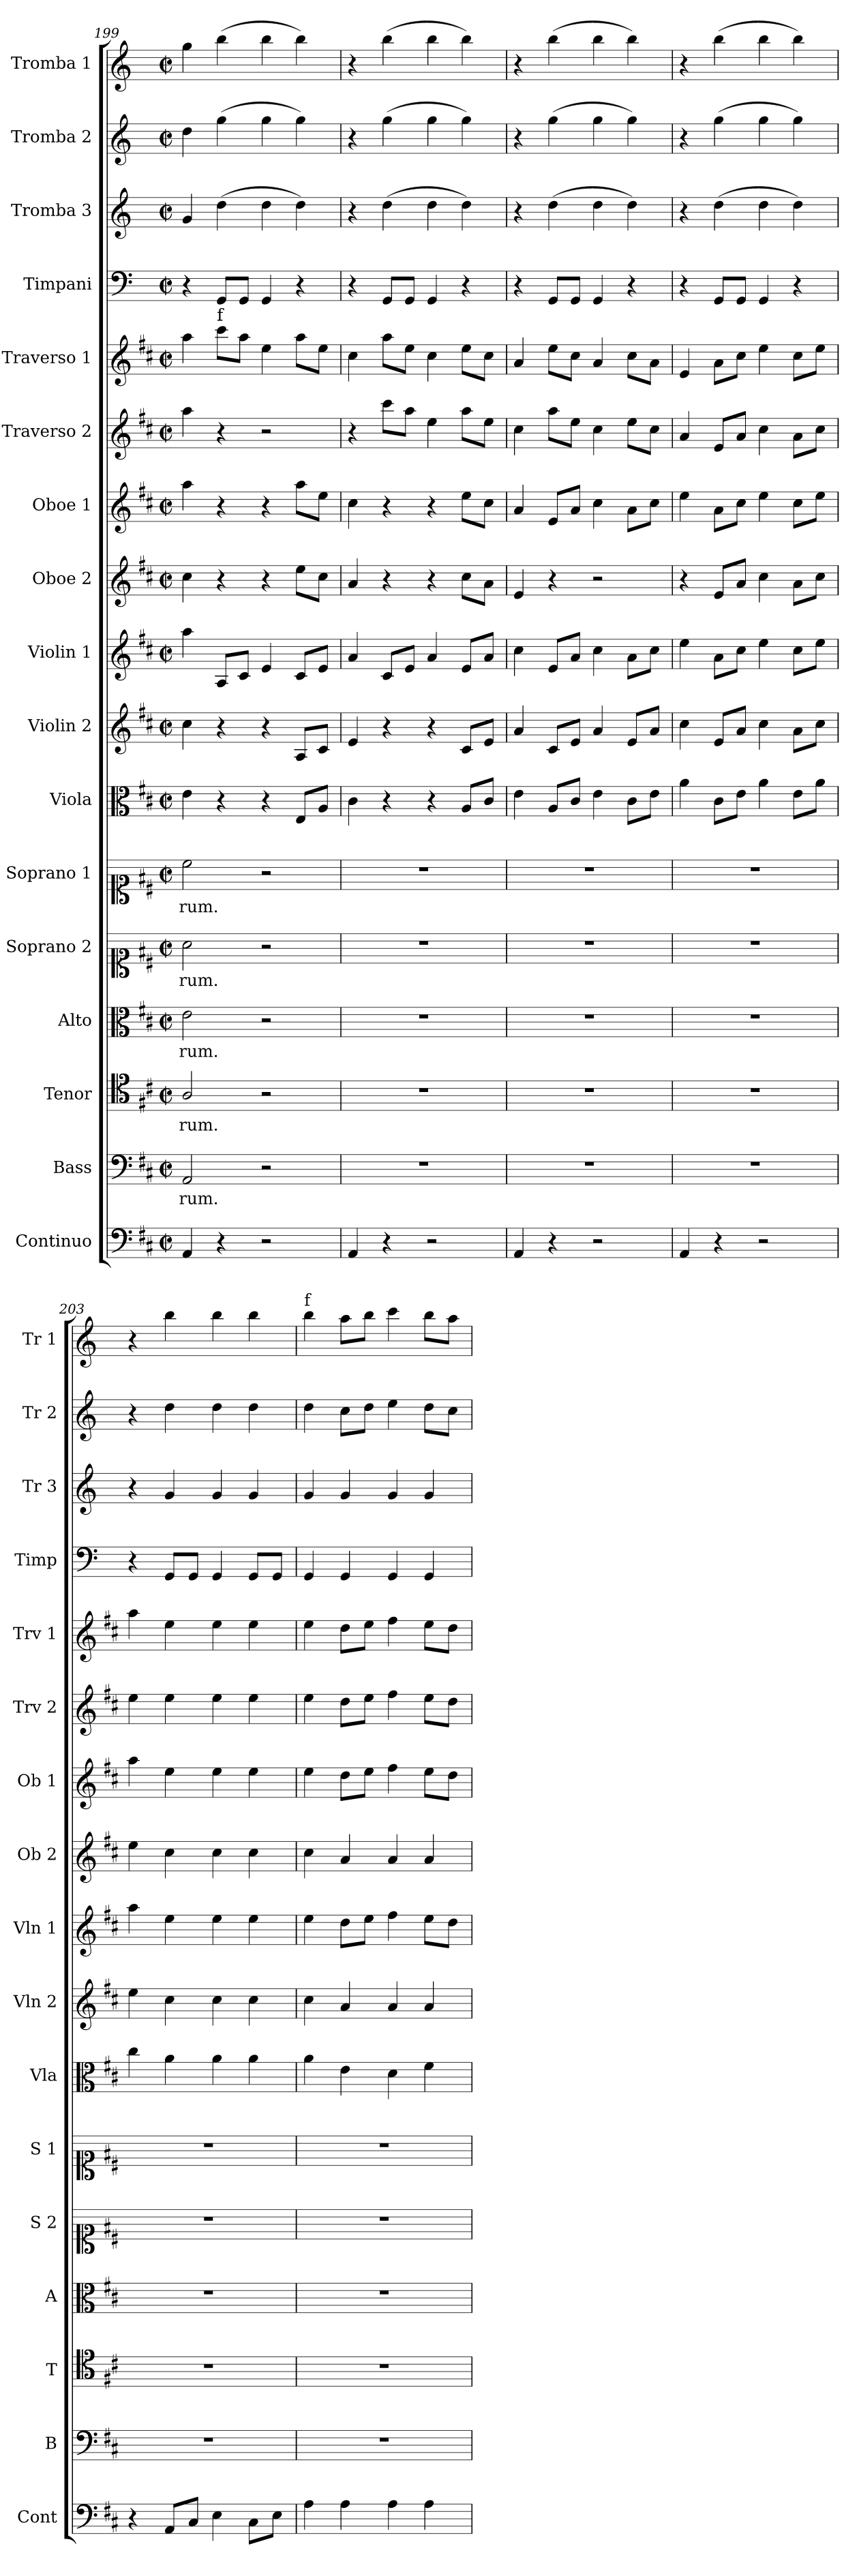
**kern	**kern	**text	**kern	**text	**kern	**text	**kern	**text	**kern	**text	**kern	**kern	**kern	**kern	**kern	**kern	**kern	**kern	**kern	**kern	**kern
*part17	*part16	*part16	*part15	*part15	*part14	*part14	*part13	*part13	*part12	*part12	*part11	*part10	*part9	*part8	*part7	*part6	*part5	*part4	*part3	*part2	*part1
*staff17	*staff16	*staff16	*staff15	*staff15	*staff14	*staff14	*staff13	*staff13	*staff12	*staff12	*staff11	*staff10	*staff9	*staff8	*staff7	*staff6	*staff5	*staff4	*staff3	*staff2	*staff1
*I"Continuo	*I"Bass	*	*I"Tenor	*	*I"Alto	*	*I"Soprano 2	*	*I"Soprano 1	*	*I"Viola	*I"Violin 2	*I"Violin 1	*I"Oboe 2	*I"Oboe 1	*I"Traverso 2	*I"Traverso 1	*I"Timpani	*I"Tromba 3	*I"Tromba 2	*I"Tromba 1
*I'Cont	*I'B	*	*I'T	*	*I'A	*	*I'S 2	*	*I'S 1	*	*I'Vla	*I'Vln 2	*I'Vln 1	*I'Ob 2	*I'Ob 1	*I'Trv 2	*I'Trv 1	*I'Timp	*I'Tr 3	*I'Tr 2	*I'Tr 1
*clefF4	*clefF4	*	*clefC4	*	*clefC3	*	*clefC1	*	*clefC1	*	*clefC3	*clefG2	*clefG2	*clefG2	*clefG2	*clefG2	*clefG2	*clefF4	*clefG2	*clefG2	*clefG2
*	*	*	*	*	*	*	*	*	*	*	*	*	*	*	*	*	*	*ITrd-1c-2	*ITrd-1c-2	*ITrd-1c-2	*ITrd-1c-2
*k[f#c#]	*k[f#c#]	*	*k[f#c#]	*	*k[f#c#]	*	*k[f#c#]	*	*k[f#c#]	*	*k[f#c#]	*k[f#c#]	*k[f#c#]	*k[f#c#]	*k[f#c#]	*k[f#c#]	*k[f#c#]	*k[f#c#]	*k[f#c#]	*k[f#c#]	*k[f#c#]
*M2/2	*M2/2	*	*M2/2	*	*M2/2	*	*M2/2	*	*M2/2	*	*M2/2	*M2/2	*M2/2	*M2/2	*M2/2	*M2/2	*M2/2	*M2/2	*M2/2	*M2/2	*M2/2
*met(c|)	*met(c|)	*	*met(c|)	*	*met(c|)	*	*met(c|)	*	*met(c|)	*	*met(c|)	*met(c|)	*met(c|)	*met(c|)	*met(c|)	*met(c|)	*met(c|)	*met(c|)	*met(c|)	*met(c|)	*met(c|)
=199	=199	=199	=199	=199	=199	=199	=199	=199	=199	=199	=199	=199	=199	=199	=199	=199	=199	=199	=199	=199	=199
!	!	!LO:LY:b	!	!LO:LY:b	!	!LO:LY:b	!	!LO:LY:b	!	!LO:LY:b	!	!	!	!	!	!	!	!	!	!	!
4AA/	2AA/	-rum.	2A/	-rum.	2e\	-rum.	2a\	-rum.	2cc#\	-rum.	4e\	4cc#\	4aa\	4cc#\	4aa\	4aa\	4aa\	4r	4a/	4ee\	4aa\
!	!	!	!	!	!	!	!	!	!	!	!	!	!	!	!	!	!LO:TX:a:t=f	!	!	!	!
4r	.	.	.	.	.	.	.	.	.	.	4r	4r	8A/L	4r	4r	4r	8ccc#\L	8AA/L	(4ee\	(4aa\	(4ccc#\
.	.	.	.	.	.	.	.	.	.	.	.	.	8c#/J	.	.	.	8aa\J	8AA/J	.	.	.
2r	2r	.	2r	.	2r	.	2r	.	2r	.	4r	4r	4e/	4r	4r	2r	4ee\	4AA/	4ee\	4aa\	4ccc#\
.	.	.	.	.	.	.	.	.	.	.	8E/L	8A/L	8c#/L	8ee\L	8aa\L	.	8aa\L	4r	4ee\)	4aa\)	4ccc#\)
.	.	.	.	.	.	.	.	.	.	.	8A/J	8c#/J	8e/J	8cc#\J	8ee\J	.	8ee\J	.	.	.	.
=200	=200	=200	=200	=200	=200	=200	=200	=200	=200	=200	=200	=200	=200	=200	=200	=200	=200	=200	=200	=200	=200
4AA/	1r	.	1r	.	1r	.	1r	.	1r	.	4c#\	4e/	4a/	4a/	4cc#\	4r	4cc#\	4r	4r	4r	4r
4r	.	.	.	.	.	.	.	.	.	.	4r	4r	8c#/L	4r	4r	8ccc#\L	8aa\L	8AA/L	(4ee\	(4aa\	(4ccc#\
.	.	.	.	.	.	.	.	.	.	.	.	.	8e/J	.	.	8aa\J	8ee\J	8AA/J	.	.	.
2r	.	.	.	.	.	.	.	.	.	.	4r	4r	4a/	4r	4r	4ee\	4cc#\	4AA/	4ee\	4aa\	4ccc#\
.	.	.	.	.	.	.	.	.	.	.	8A/L	8c#/L	8e/L	8cc#\L	8ee\L	8aa\L	8ee\L	4r	4ee\)	4aa\)	4ccc#\)
.	.	.	.	.	.	.	.	.	.	.	8c#/J	8e/J	8a/J	8a\J	8cc#\J	8ee\J	8cc#\J	.	.	.	.
=201	=201	=201	=201	=201	=201	=201	=201	=201	=201	=201	=201	=201	=201	=201	=201	=201	=201	=201	=201	=201	=201
4AA/	1r	.	1r	.	1r	.	1r	.	1r	.	4e\	4a/	4cc#\	4e/	4a/	4cc#\	4a/	4r	4r	4r	4r
4r	.	.	.	.	.	.	.	.	.	.	8A/L	8c#/L	8e/L	4r	8e/L	8aa\L	8ee\L	8AA/L	(4ee\	(4aa\	(4ccc#\
.	.	.	.	.	.	.	.	.	.	.	8c#/J	8e/J	8a/J	.	8a/J	8ee\J	8cc#\J	8AA/J	.	.	.
2r	.	.	.	.	.	.	.	.	.	.	4e\	4a/	4cc#\	2r	4cc#\	4cc#\	4a/	4AA/	4ee\	4aa\	4ccc#\
.	.	.	.	.	.	.	.	.	.	.	8c#\L	8e/L	8a\L	.	8a\L	8ee\L	8cc#\L	4r	4ee\)	4aa\)	4ccc#\)
.	.	.	.	.	.	.	.	.	.	.	8e\J	8a/J	8cc#\J	.	8cc#\J	8cc#\J	8a\J	.	.	.	.
=202	=202	=202	=202	=202	=202	=202	=202	=202	=202	=202	=202	=202	=202	=202	=202	=202	=202	=202	=202	=202	=202
4AA/	1r	.	1r	.	1r	.	1r	.	1r	.	4a\	4cc#\	4ee\	4r	4ee\	4a/	4e/	4r	4r	4r	4r
4r	.	.	.	.	.	.	.	.	.	.	8c#\L	8e/L	8a\L	8e/L	8a\L	8e/L	8a\L	8AA/L	(4ee\	(4aa\	(4ccc#\
.	.	.	.	.	.	.	.	.	.	.	8e\J	8a/J	8cc#\J	8a/J	8cc#\J	8a/J	8cc#\J	8AA/J	.	.	.
2r	.	.	.	.	.	.	.	.	.	.	4a\	4cc#\	4ee\	4cc#\	4ee\	4cc#\	4ee\	4AA/	4ee\	4aa\	4ccc#\
.	.	.	.	.	.	.	.	.	.	.	8e\L	8a\L	8cc#\L	8a\L	8cc#\L	8a\L	8cc#\L	4r	4ee\)	4aa\)	4ccc#\)
.	.	.	.	.	.	.	.	.	.	.	8a\J	8cc#\J	8ee\J	8cc#\J	8ee\J	8cc#\J	8ee\J	.	.	.	.
!!LO:PB:g=z
=203	=203	=203	=203	=203	=203	=203	=203	=203	=203	=203	=203	=203	=203	=203	=203	=203	=203	=203	=203	=203	=203
4r	1r	.	1r	.	1r	.	1r	.	1r	.	4cc#\	4ee\	4aa\	4ee\	4aa\	4ee\	4aa\	4r	4r	4r	4r
8AA/L	.	.	.	.	.	.	.	.	.	.	4a\	4cc#\	4ee\	4cc#\	4ee\	4ee\	4ee\	8AA/L	4a/	4ee\	4ccc#\
8C#/J	.	.	.	.	.	.	.	.	.	.	.	.	.	.	.	.	.	8AA/J	.	.	.
4E\	.	.	.	.	.	.	.	.	.	.	4a\	4cc#\	4ee\	4cc#\	4ee\	4ee\	4ee\	4AA/	4a/	4ee\	4ccc#\
8C#\L	.	.	.	.	.	.	.	.	.	.	4a\	4cc#\	4ee\	4cc#\	4ee\	4ee\	4ee\	8AA/L	4a/	4ee\	4ccc#\
8E\J	.	.	.	.	.	.	.	.	.	.	.	.	.	.	.	.	.	8AA/J	.	.	.
=204	=204	=204	=204	=204	=204	=204	=204	=204	=204	=204	=204	=204	=204	=204	=204	=204	=204	=204	=204	=204	=204
!	!	!	!	!	!	!	!	!	!	!	!	!	!	!	!	!	!	!	!	!	!LO:TX:a:t=f
4A\	1r	.	1r	.	1r	.	1r	.	1r	.	4a\	4cc#\	4ee\	4cc#\	4ee\	4ee\	4ee\	4AA/	4a/	4ee\	4ccc#\
4A\	.	.	.	.	.	.	.	.	.	.	4e\	4a/	8dd\L	4a/	8dd\L	8dd\L	8dd\L	4AA/	4a/	8dd\L	8bb\L
.	.	.	.	.	.	.	.	.	.	.	.	.	8ee\J	.	8ee\J	8ee\J	8ee\J	.	.	8ee\J	8ccc#\J
4A\	.	.	.	.	.	.	.	.	.	.	4d\	4a/	4ff#\	4a/	4ff#\	4ff#\	4ff#\	4AA/	4a/	4ff#\	4ddd\
4A\	.	.	.	.	.	.	.	.	.	.	4f#\	4a/	8ee\L	4a/	8ee\L	8ee\L	8ee\L	4AA/	4a/	8ee\L	8ccc#\L
.	.	.	.	.	.	.	.	.	.	.	.	.	8dd\J	.	8dd\J	8dd\J	8dd\J	.	.	8dd\J	8bb\J
=	=	=	=	=	=	=	=	=	=	=	=	=	=	=	=	=	=	=	=	=	=
*-	*-	*-	*-	*-	*-	*-	*-	*-	*-	*-	*-	*-	*-	*-	*-	*-	*-	*-	*-	*-	*-
